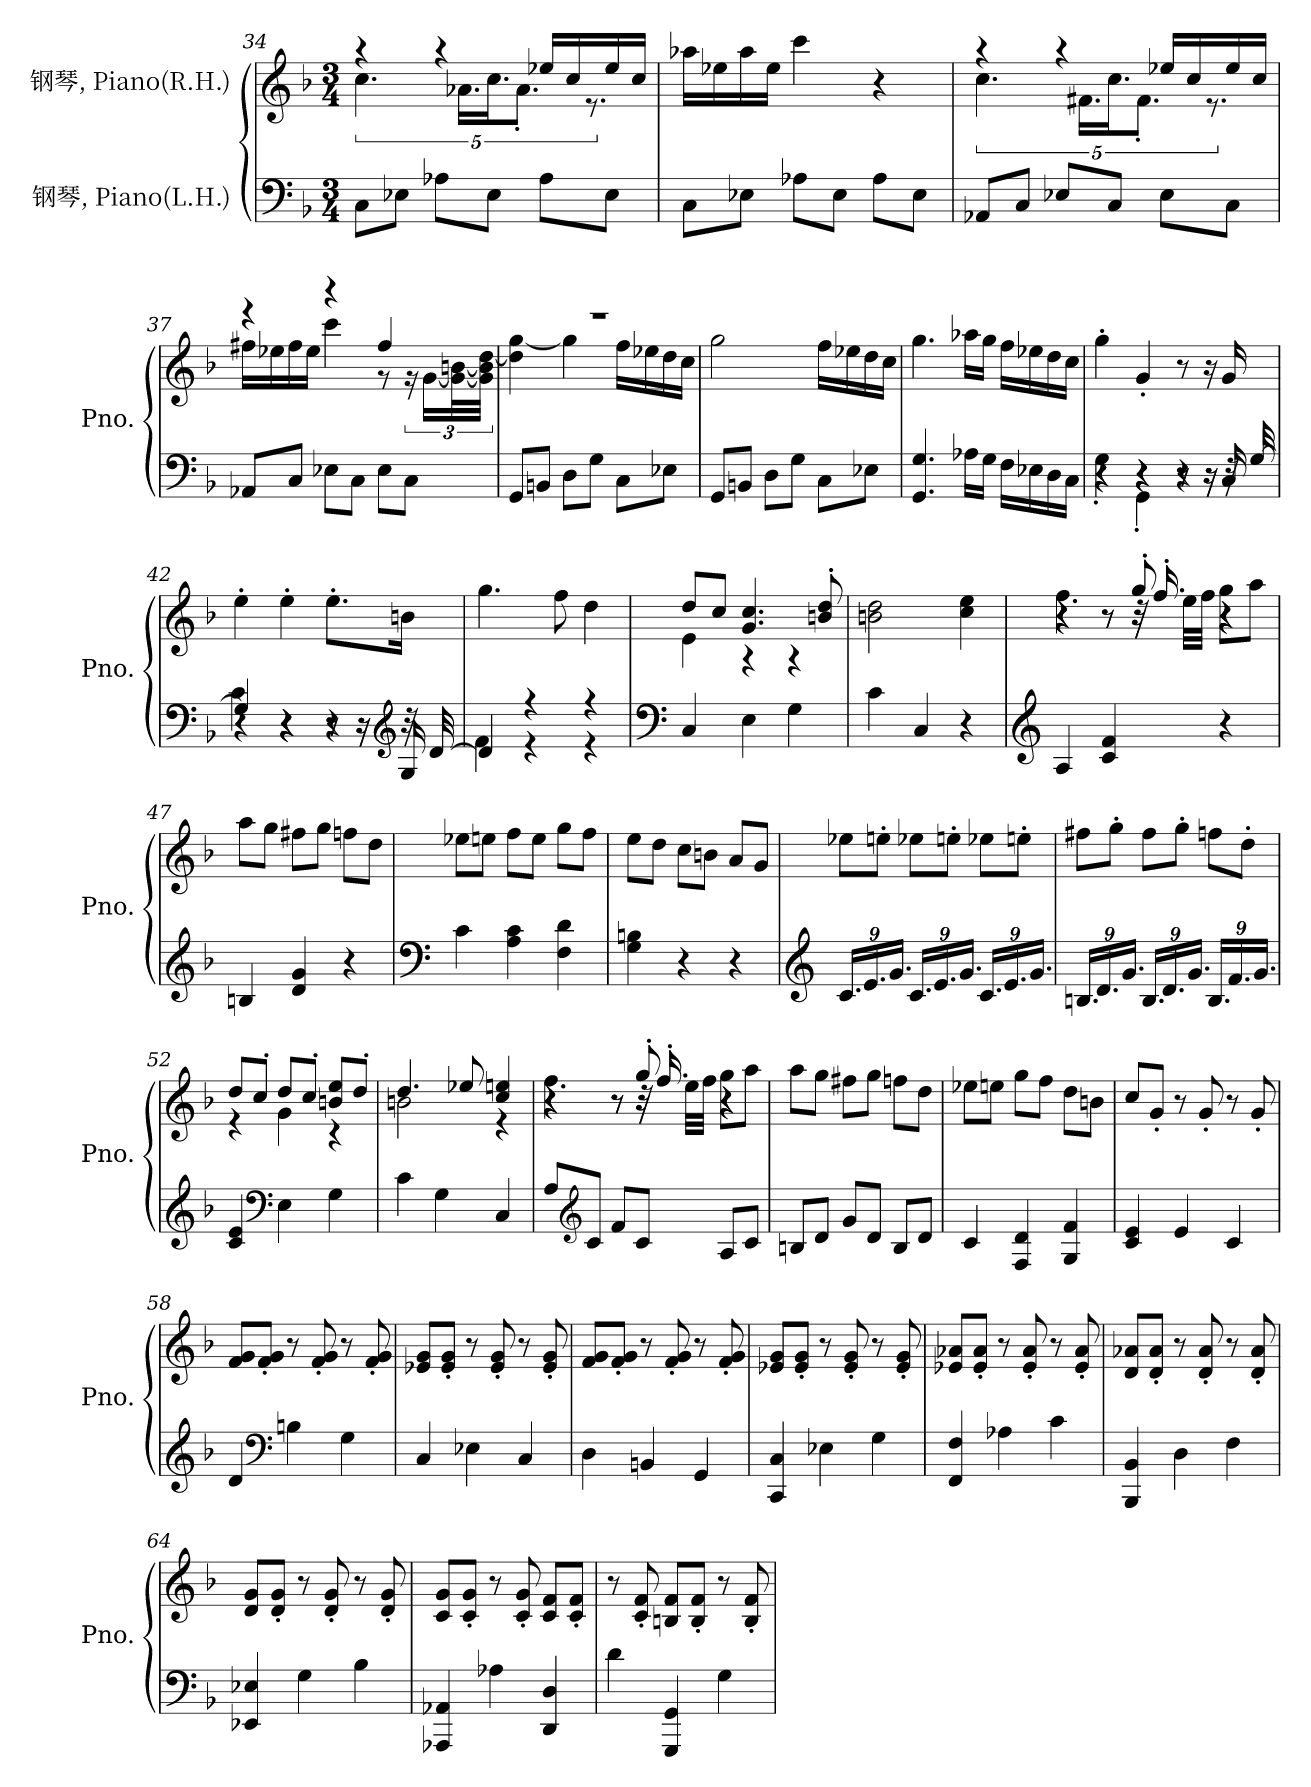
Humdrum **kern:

**kern	**kern
*part2	*part1
*staff2	*staff1
*I"钢琴, Piano(L.H.)	*I"钢琴, Piano(R.H.)
*I'Pno.	*I'Pno.
*clefF4	*clefG2
*k[b-]	*k[b-]
*M3/4	*M3/4
*MM118	*MM118
=34	=34
*	*^
8C\L	4r	5.cc\
8E-X\J	.	.
*	*MM130	*
8A-X\L	4r	.
.	.	20.a-X\LL
*	*MM122	*
8E-\J	.	20.cc\J
.	.	10.a-'\J
*	*MM126	*
8A-\L	16ee-X/LL	.
.	16cc/	.
.	.	10.r
*	*MM130	*
8E-\J	16ee-/	.
.	16cc/JJ	.
*	*v	*v
!!LO:LB:g=z
=35	=35
*	*MM126
8C\L	16aa-X\LL
.	16ee-X\
*	*MM122
8E-X\J	16aa-\
.	16ee-\JJ
*	*MM118
8A-X\L	4ccc\
8E-\J	.
*	*MM126
8A-\L	4r
8E-\J	.
=36	=36
*	*MM118
*	*^
8AA-X/L	4r	5.cc\
8C/J	.	.
*	*MM130	*
8E-X/L	4r	.
.	.	20.f#X\LL
*	*MM122	*
8C/J	.	20.cc\J
.	.	10.f#'\J
*	*MM126	*
8E-\L	16ee-X/LL	.
.	16cc/	.
.	.	10.r
*	*MM130	*
8C\J	16ee-/	.
.	16cc/JJ	.
=37	=37	=37
*	*MM126	*
8AA-X/L	4r	16ff#X\LL
.	.	16ee-X\
*	*MM122	*
8C/J	.	16ff#\
.	.	16ee-\JJ
*	*MM118	*
8E-X\L	4r	4ccc\
8C\J	.	.
*	*MM126	*
8E-\L	4ff#/	8r
*	*MM114	*
8C\J	.	24r
.	.	[24g\LL
.	.	48g\_ [48bn\L
.	.	48g\] 48b\] [48dd\JJJ
!!LO:LB:g=z	!!
=38	=38	=38
*	*MM118	*
8GG/L	2.r	4dd\] [4gg\
8BBn/J	.	.
*	*MM130	*
8D\L	.	4gg\]
8G\J	.	.
*	*MM118	*
8C\L	.	16ff\LL
*	*MM122	*
.	.	16ee-X\
*	*MM126	*
8E-X\J	.	16dd\
*	*MM114	*
.	.	16cc\JJ
*	*v	*v
=39	=39
*	*MM118
8GG/L	2gg\
8BBn/J	.
8D\L	.
8G\J	.
*	*MM122
8C\L	16ff\LL
*	*MM126
.	16ee-X\
*	*MM118
8E-X\J	16dd\
*	*MM108
.	16cc\JJ
=40	=40
*	*MM114
4.GG/ 4.G/	4.gg\
*	*MM118
16A-X\LL	16aa-X\LL
*	*MM126
16G\JJ	16gg\JJ
*	*MM122
16F\LL	16ff\LL
*	*MM114
16E-X\	16ee-X\
*	*MM118
16D\	16dd\
*	*MM104
16C\JJ	16cc\JJ
=41	=41
*	*MM108
*^	*
*	*^	*
4r	4G'\	4r	4gg'\
*	*	*	*MM118
4r	4GG'\	4r	4g'/
*	*	*	*MM126
8r	4r	8r	8r
16r	.	16r	16r
32r	.	16C/	16g/
[32G/	.	.	.
!!LO:LB:g=z
=42	=42	=42	=42
*	*	*	*MM118
4G/]	4c\	4r	4ee'\
*	*	*	*MM126
4r	4r	4r	4ee'\
*	*	*	*MM122
8r	4r	8r	8.ee'\L
16r	.	16r	.
*clefG2	*	*	*
32r	.	16G/	16bn\Jk
[32d/	.	.	.
*v	*v	*v	*
=43	=43
*	*MM114
*^	*
4d/]	4f\	4.gg\
4r	4r	.
*	*	*MM118
.	.	8ff\
*	*	*MM122
4r	4r	4dd\
*v	*v	*
=44	=44
*clefF4	*
*	*MM126
*	*^
4C/	8dd/L	4e\
*	*MM118	*
.	8cc/J	.
*	*MM126	*
4E\	4.g/ 4.cc/	4r
*	*MM122	*
4G\	.	4r
*	*MM114	*
.	8bn/' 8dd/'	.
*	*v	*v
=45	=45
*	*MM118
4c\	2bn\ 2dd\
4C/	.
*	*MM114
4r	4cc\ 4ee\
=46	=46
*clefG2	*
*	*MM118
*	*^
*	*	*^
4A/	4r	4.ff\	4r
*	*MM122	*	*
4c/ 4f/	8r	.	8r
*	*MM89	*	*
.	8gg'/	16r	32r
*	*MM104	*	*
.	.	.	16.ff'/
*	*MM108	*	*
.	.	32ee\LLL	.
*	*MM98	*	*
.	.	32ff\JJJ	.
*	*MM122	*	*
4r	4r	8gg\L	4r
*	*MM114	*	*
.	.	8aa\J	.
*	*v	*v	*v
!!LO:LB:g=z
=47	=47
*	*MM122
4Bn/	8aa\L
.	8gg\J
*	*MM126
4d/ 4g/	8ff#X\L
*	*MM130
.	8gg\J
*	*MM126
4r	8ffn\L
*	*MM118
.	8dd\J
=48	=48
*clefF4	*
*	*MM122
4c\	8ee-X\L
*	*MM126
.	8een\J
*	*MM122
4A\ 4c\	8ff\L
*	*MM118
.	8ee\J
*	*MM126
4F\ 4d\	8gg\L
*	*MM122
.	8ff\J
=49	=49
*	*MM126
4G\ 4Bn\	8ee\L
.	8dd\J
*	*MM130
4r	8cc\L
*	*MM122
.	8bn\J
*	*MM126
4r	8a/L
*	*MM118
.	8g/J
=50	=50
*clefG2	*
*Xbrackettup	*
*	*MM122
18.c/LL	8ee-X\L
18.e/	.
*	*MM126
.	8een'\J
18.g/JJ	.
*	*MM122
18.c/LL	8ee-X\L
18.e/	.
*	*MM130
.	8een'\J
18.g/JJ	.
*	*MM126
18.c/LL	8ee-X\L
18.e/	.
*	*MM118
.	8een'\J
18.g/JJ	.
!!LO:LB:g=z
=51	=51
*	*MM122
18.Bn/LL	8ff#X\L
18.d/	.
*	*MM126
.	8gg'\J
18.g/JJ	.
*	*MM122
18.B/LL	8ff#\L
18.d/	.
*	*MM130
.	8gg'\J
18.g/JJ	.
*	*MM126
18.B/LL	8ffn\L
18.f/	.
*	*MM118
.	8dd'\J
18.g/JJ	.
=52	=52
*	*MM126
*	*^
4c/ 4e/	8dd/L	4r
*	*MM130	*
.	8cc'/J	.
*clefF4	*	*
*	*MM126	*
4E\	8dd/L	4g\
.	8cc'/J	.
*	*MM122	*
4G\	8bn/ 8ee/L	4r
*	*MM114	*
.	8dd'/J	.
=53	=53	=53
*	*MM118	*
4c\	4.dd/	2bn\
4G\	.	.
.	8ee-X/	.
*	*MM114	*
4C/	4cc/ 4een/	4r
*	*v	*v
=54	=54
*	*MM118
*	*^
*	*	*^
8A/L	4r	4.ff\	4r
*clefG2	*	*	*
8c/J	.	.	.
*	*MM122	*	*
8f/L	8r	.	8r
*	*MM98	*	*
8c/J	8gg'/	16r	32r
*	*MM112	*	*
.	.	.	16.ff'/
*	*MM116	*	*
.	.	32ee\LLL	.
*	*MM108	*	*
.	.	32ff\JJJ	.
*	*MM122	*	*
8A/L	4r	8gg\L	4r
*	*MM118	*	*
8c/J	.	8aa\J	.
*	*v	*v	*v
!!LO:PB:g=z
=55	=55
*	*MM122
8Bn/L	8aa\L
8d/J	8gg\J
*	*MM126
8g/L	8ff#X\L
*	*MM122
8d/J	8gg\J
*	*MM126
8B/L	8ffn\L
*	*MM118
8d/J	8dd\J
=56	=56
*	*MM122
4c/	8ee-X\L
*	*MM126
.	8een\J
*	*MM130
4F/ 4d/	8gg\L
*	*MM122
.	8ff\J
*	*MM126
4G/ 4f/	8dd\L
*	*MM114
.	8bn\J
=57	=57
*	*MM118
4c/ 4e/	8cc/L
*	*MM126
.	8g'/J
*	*MM122
4e/	8r
.	8g'/
*	*MM126
4c/	8r
.	8g'/
=58	=58
*	*MM122
4d/	8f/ 8g/L
*	*MM126
.	8f/' 8g/'J
*clefF4	*
*	*MM122
4Bn\	8r
.	8f/' 8g/'
*	*MM126
4G\	8r
*	*MM114
.	8f/' 8g/'
=59	=59
*	*MM108
4C/	8e-X/ 8g/L
*	*MM126
.	8e-/' 8g/'J
*	*MM122
4E-X\	8r
.	8e-/' 8g/'
*	*MM126
4C/	8r
.	8e-/' 8g/'
!!LO:LB:g=z
=60	=60
*	*MM122
4D\	8f/ 8g/L
*	*MM126
.	8f/' 8g/'J
*	*MM122
4BBn/	8r
.	8f/' 8g/'
*	*MM126
4GG/	8r
*	*MM118
.	8f/' 8g/'
=61	=61
*	*MM114
4CC/ 4C/	8e-X/ 8g/L
*	*MM122
.	8e-/' 8g/'J
*	*MM126
4E-X\	8r
*	*MM118
.	8e-/' 8g/'
*	*MM122
4G\	8r
*	*MM126
.	8e-/' 8g/'
=62	=62
*	*MM118
4FF/ 4F/	8e-X/ 8a-X/L
*	*MM122
.	8e-/' 8a-/'J
*	*MM126
4A-X\	8r
*	*MM122
.	8e-/' 8a-/'
*	*MM126
4c\	8r
*	*MM122
.	8e-/' 8a-/'
=63	=63
*	*MM118
4BBB-/ 4BB-/	8d/ 8a-X/L
*	*MM122
.	8d/' 8a-/'J
*	*MM126
4D\	8r
*	*MM118
.	8d/' 8a-/'
*	*MM122
4F\	8r
*	*MM126
.	8d/' 8a-/'
=64	=64
*	*MM118
4EE-X/ 4E-X/	8d/ 8g/L
*	*MM122
.	8d/' 8g/'J
*	*MM126
4G\	8r
*	*MM122
.	8d/' 8g/'
*	*MM126
4B-\	8r
*	*MM122
.	8d/' 8g/'
!!LO:LB:g=z
=65	=65
*	*MM118
4AAA-X/ 4AA-X/	8c/ 8g/L
*	*MM126
.	8c/' 8g/'J
*	*MM122
4A-X\	8r
*	*MM126
.	8c/' 8g/'
*	*MM118
4DD/ 4D/	8c/ 8f/L
*	*MM126
.	8c/' 8f/'J
=66	=66
*	*MM122
4d\	8r
*	*MM126
.	8c/' 8f/'
*	*MM118
4GGG/ 4GG/	8Bn/ 8f/L
*	*MM126
.	8B/' 8f/'J
*	*MM122
4G\	8r
*	*MM114
.	8B/' 8f/'
=	=
*-	*-
